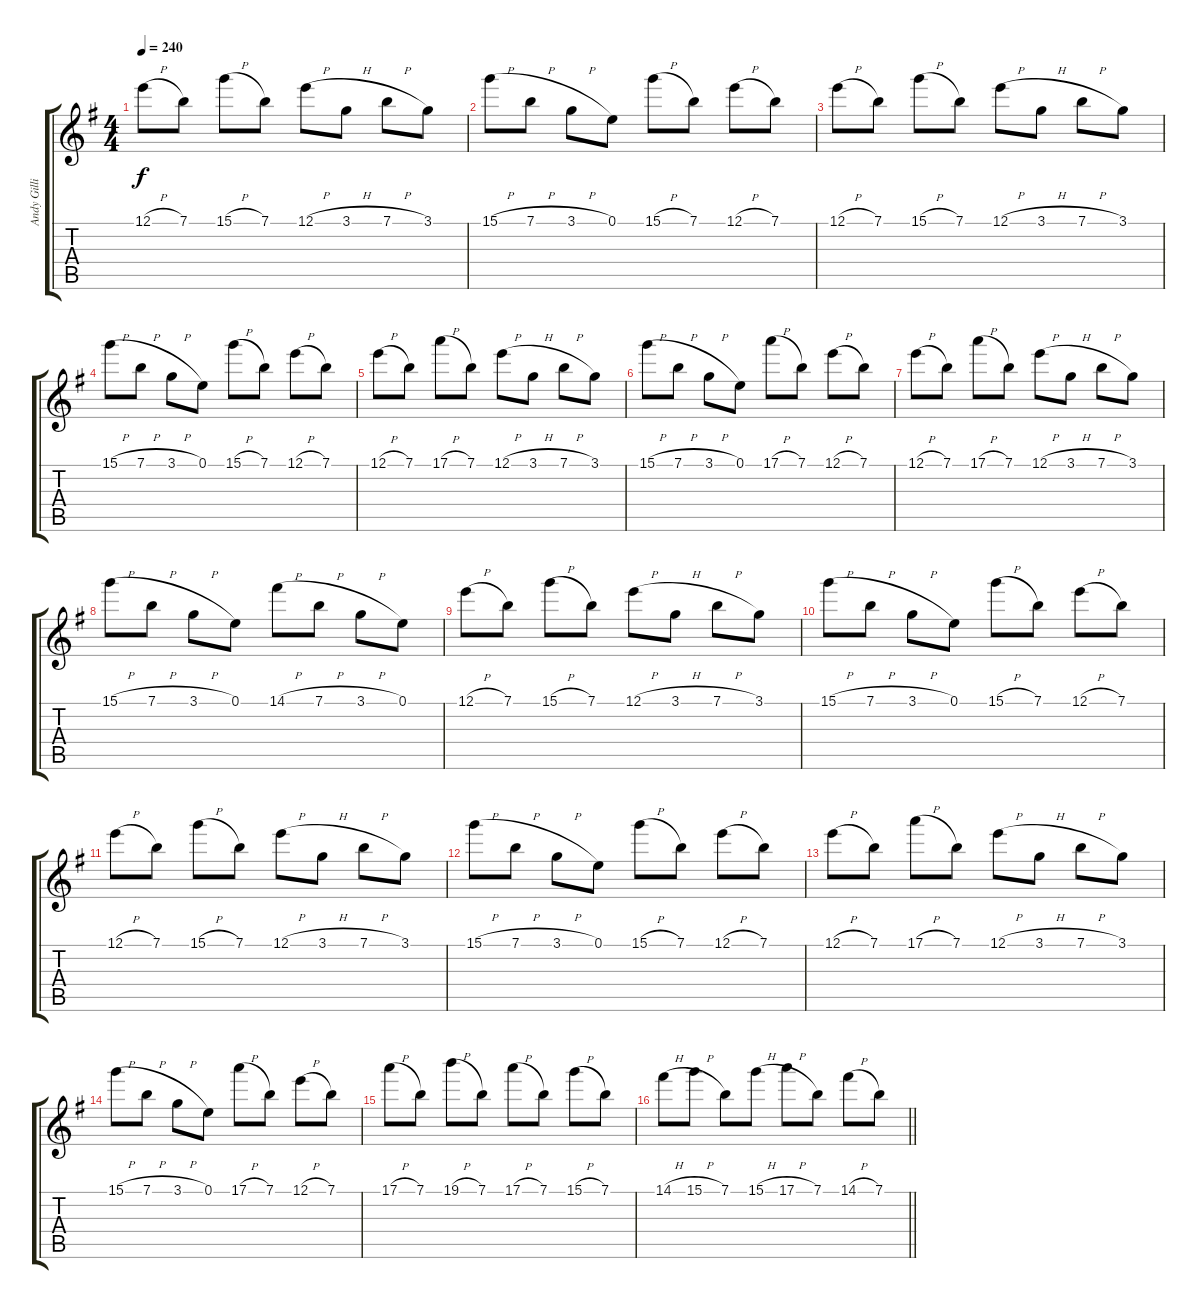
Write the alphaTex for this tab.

\track ("Andy Gillion (lead guitar)" "Andy Gilli") {instrument overdrivenguitar}
\staff {score tabs}
\tuning (E4 B3 G3 D3 A2 E2) {hide}
\ts (4 4)
\tempo 240
\clef g2
\ks eminor
12.1{h}.8{dy f} 7.1.8 15.1{h}.8 7.1.8 12.1{h}.8 3.1{h}.8 7.1{h}.8 3.1.8 |
15.1{h}.8 7.1{h}.8 3.1{h}.8 0.1.8 15.1{h}.8 7.1.8 12.1{h}.8 7.1.8 |
12.1{h}.8 7.1.8 15.1{h}.8 7.1.8 12.1{h}.8 3.1{h}.8 7.1{h}.8 3.1.8 |
15.1{h}.8 7.1{h}.8 3.1{h}.8 0.1.8 15.1{h}.8 7.1.8 12.1{h}.8 7.1.8 |
12.1{h}.8 7.1.8 17.1{h}.8 7.1.8 12.1{h}.8 3.1{h}.8 7.1{h}.8 3.1.8 |
15.1{h}.8 7.1{h}.8 3.1{h}.8 0.1.8 17.1{h}.8 7.1.8 12.1{h}.8 7.1.8 |
12.1{h}.8 7.1.8 17.1{h}.8 7.1.8 12.1{h}.8 3.1{h}.8 7.1{h}.8 3.1.8 |
15.1{h}.8 7.1{h}.8 3.1{h}.8 0.1.8 14.1{h}.8 7.1{h}.8 3.1{h}.8 0.1.8 |
12.1{h}.8 7.1.8 15.1{h}.8 7.1.8 12.1{h}.8 3.1{h}.8 7.1{h}.8 3.1.8 |
15.1{h}.8 7.1{h}.8 3.1{h}.8 0.1.8 15.1{h}.8 7.1.8 12.1{h}.8 7.1.8 |
12.1{h}.8 7.1.8 15.1{h}.8 7.1.8 12.1{h}.8 3.1{h}.8 7.1{h}.8 3.1.8 |
15.1{h}.8 7.1{h}.8 3.1{h}.8 0.1.8 15.1{h}.8 7.1.8 12.1{h}.8 7.1.8 |
12.1{h}.8 7.1.8 17.1{h}.8 7.1.8 12.1{h}.8 3.1{h}.8 7.1{h}.8 3.1.8 |
15.1{h}.8 7.1{h}.8 3.1{h}.8 0.1.8 17.1{h}.8 7.1.8 12.1{h}.8 7.1.8 |
17.1{h}.8 7.1.8 19.1{h}.8 7.1.8 17.1{h}.8 7.1.8 15.1{h}.8 7.1.8 |
\barLineRight lightlight
14.1{h}.8 15.1{h}.8 7.1.8 15.1{h}.8 17.1{h}.8 7.1.8 14.1{h}.8 7.1.8
